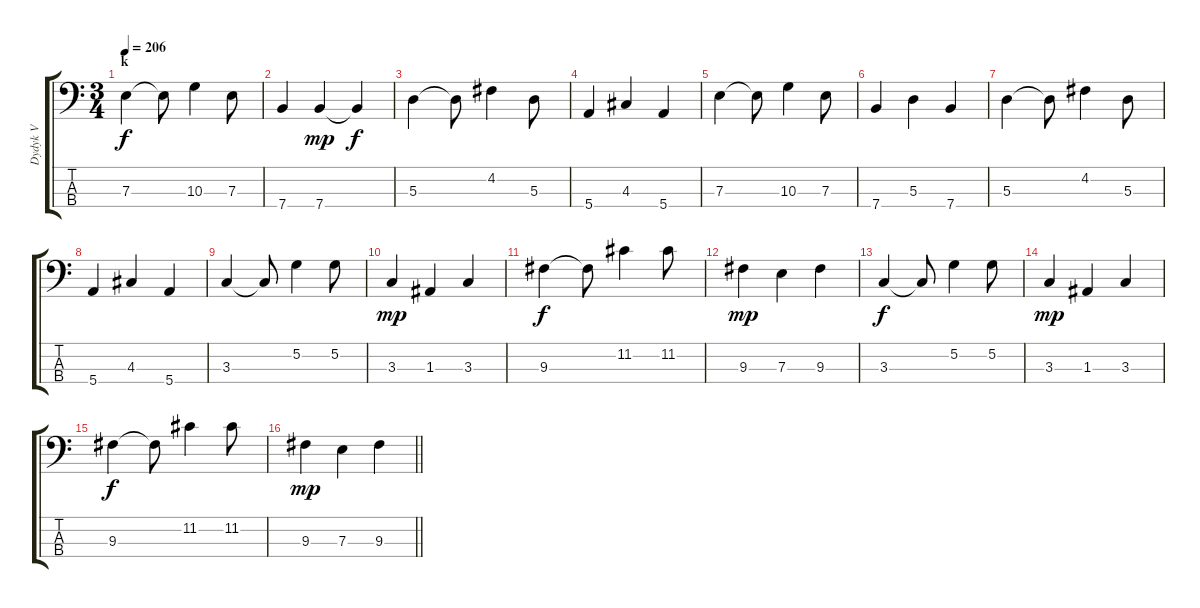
\track ("Dydyk V" "Dydyk V") {instrument acousticbass}
\staff {score tabs}
\tuning (G2 D2 A1 E1) {hide}
\ts (3 4)
\section ("" "k")
\tempo 206
\clef f4
\ks c
7.3.4{dy f} 7.3{t}.8 10.3.4 7.3.8 |
7.4.4 7.4.4{dy mp} 7.4{t}.4{dy f} |
5.3.4 5.3{t}.8 4.2.4 5.3.8 |
5.4.4 4.3.4 5.4.4 |
7.3.4 7.3{t}.8 10.3.4 7.3.8 |
7.4.4 5.3.4 7.4.4 |
5.3.4 5.3{t}.8 4.2.4 5.3.8 |
5.4.4 4.3.4 5.4.4 |
3.3.4 3.3{t}.8 5.2.4 5.2.8 |
3.3.4{dy mp} 1.3.4 3.3.4 |
9.3.4{dy f} 9.3{t}.8 11.2.4 11.2.8 |
9.3.4{dy mp} 7.3.4 9.3.4 |
3.3.4{dy f} 3.3{t}.8 5.2.4 5.2.8 |
3.3.4{dy mp} 1.3.4 3.3.4 |
9.3.4{dy f} 9.3{t}.8 11.2.4 11.2.8 |
\barLineRight lightlight
9.3.4{dy mp} 7.3.4 9.3.4
